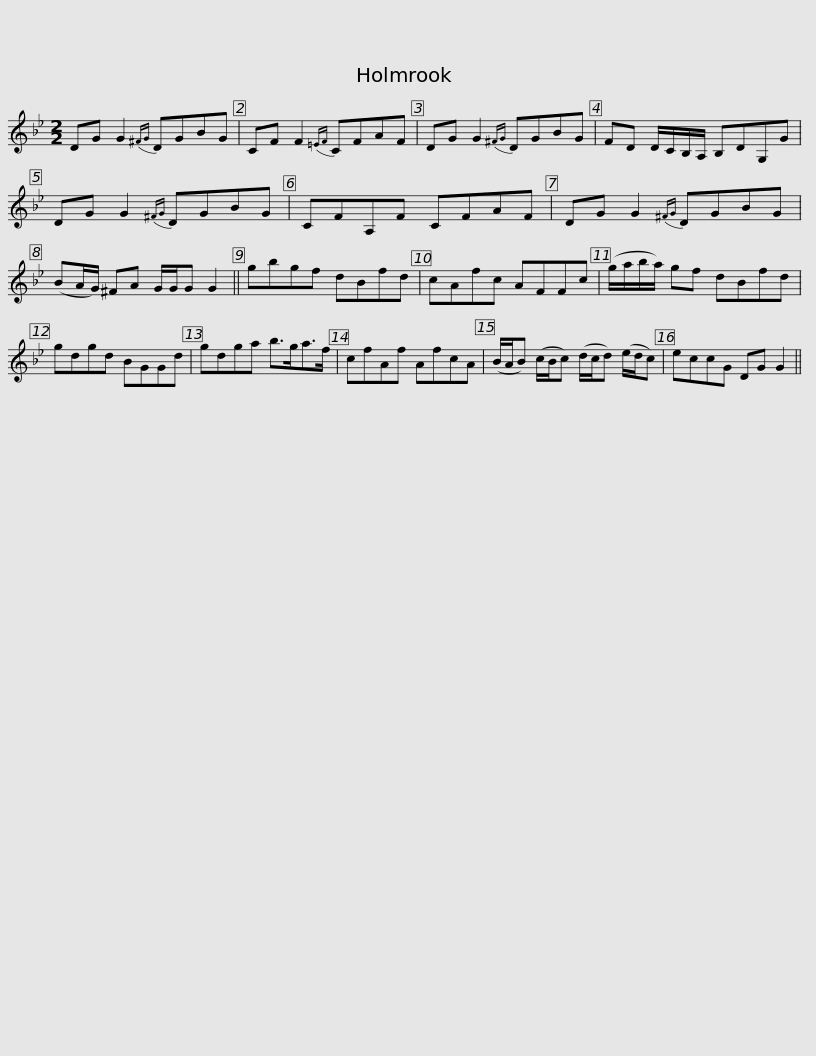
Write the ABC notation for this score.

X:1
L:1/8
M:2/2
I:linebreak $
K:Gmin
V:1 treble
V:1
 DG G2{^FG} DGBG | CF F2{=EF} CFAF | DG G2{^FG} DGBG | FD D/C/B,/A,/ B,DG,G |$ DG G2{^FG} DGBG | %5
 CFA,F CFAF | DG G2{^FG} DGBG | (BA/G/) ^FA G/G/G G2 || gbgf dBfd |$ cAfc AFFc | %10
 (g/a/b/a/) gf dBfd | gdgd BGGd | gdga b>ga>f | cfAf AfcA |$ (B/A/B) (c/B/c) (d/c/d) (e/d/c) | %15
 eccG DG G2 || %16
